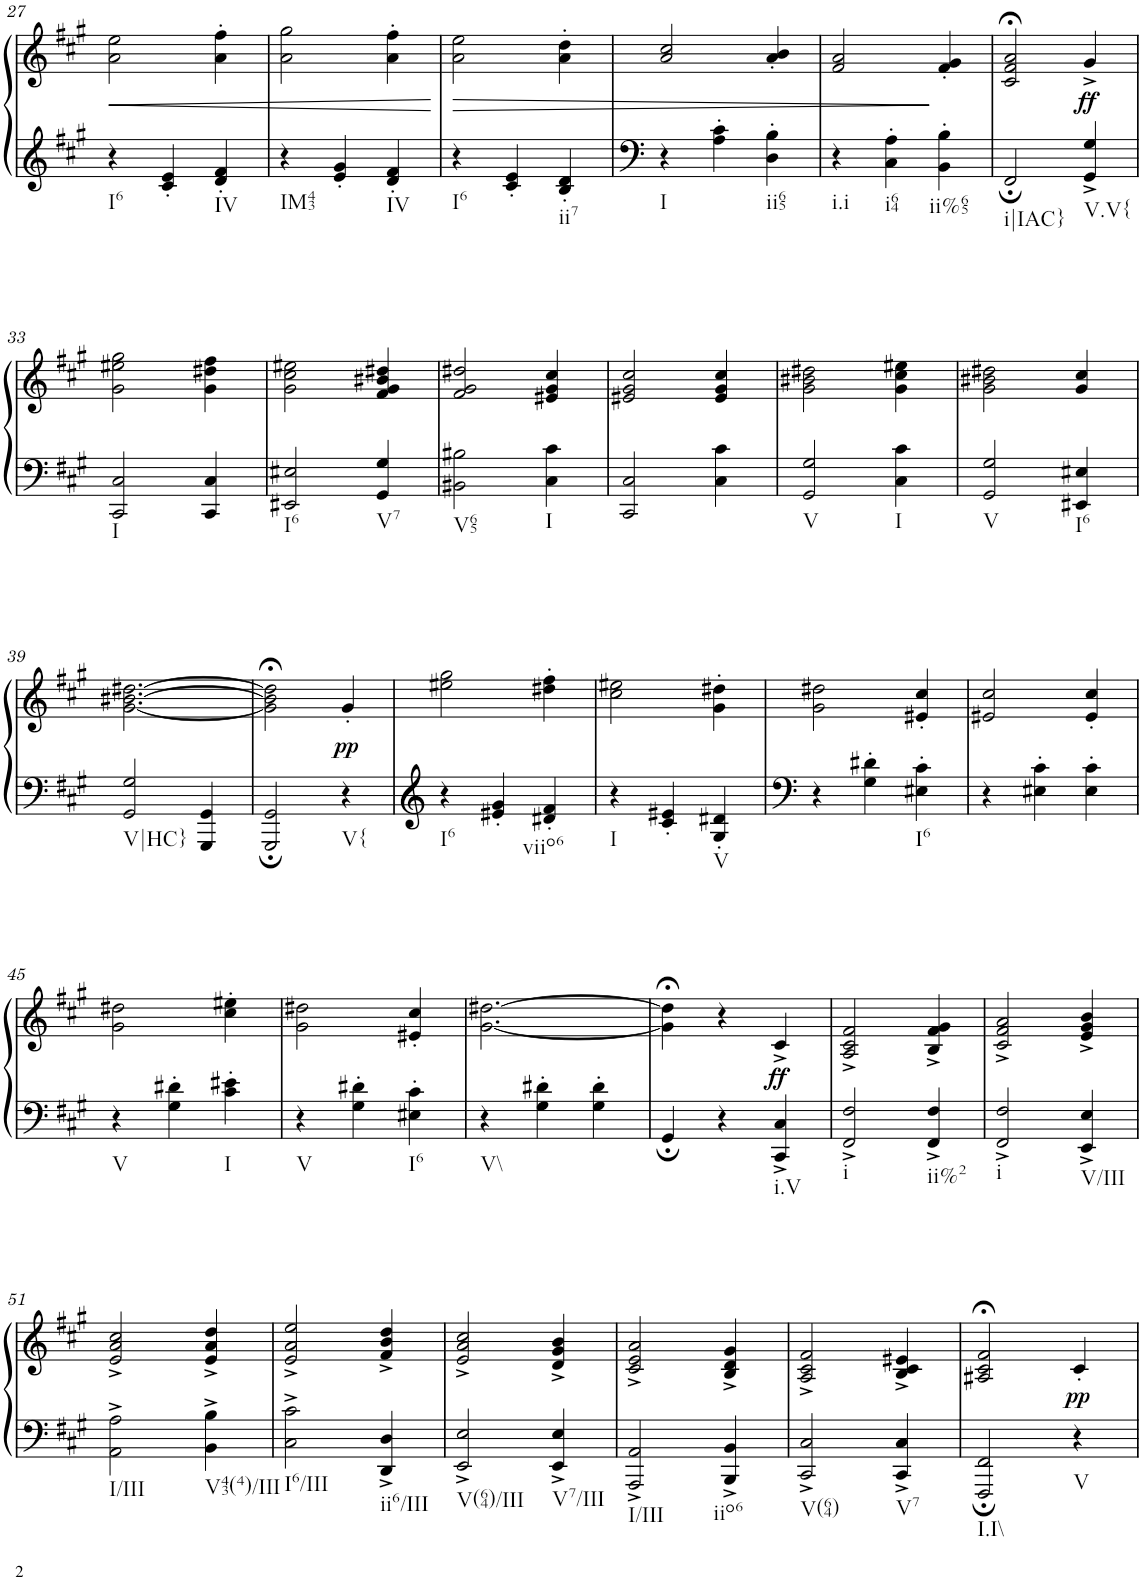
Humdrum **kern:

**kern	**kern	**dynam
*part1	*part1	*part1
*staff2	*staff1	*staff1/2
*I"Piano	*	*
*I'Pno.	*	*
!!LO:PB:g=z
*clefF4	*clefG2	*
*k[f#c#g#]	*k[f#c#g#]	*
*M3/4	*M3/4	*
=27	=27	=27
!LO:TX:b:t=I6	!	!
!	!	!LO:HP:b
4r	2a\ 2ee\	<
4c#/' 4e/'	.	.
!LO:TX:b:t=IV	!	!
4d/' 4f#/'	4a\' 4ff#\'	.
=28	=28	=28
!LO:TX:b:t=IM43	!	!
4r	2a\ 2gg#\	.
4e/' 4g#/'	.	.
!LO:TX:b:t=IV	!	!
4d/' 4f#/'	4a\' 4ff#\'	.
.	.	[
=29	=29	=29
!LO:TX:b:t=I6	!	!
!	!	!LO:HP:b
4r	2a\ 2ee\	>
4c#/' 4e/'	.	.
!LO:TX:b:t=ii7	!	!
4B/' 4d/'	4a\' 4dd\'	.
=30	=30	=30
!LO:TX:b:t=I	!	!
4r	2a/ 2cc#/	.
4A\' 4c#\'	.	.
!LO:TX:b:t=ii65	!	!
4D\' 4B\'	4a/' 4b/'	.
=31	=31	=31
!LO:TX:b:t=i.i	!	!
4r	2f#/ 2a/	.
!LO:TX:b:t=i64	!	!
4C#\' 4A\'	.	.
!LO:TX:b:t=ii%65	!	!
4BB\' 4B\'	4f#/' 4g#/'	]
=32	=32	=32
!LO:TX:b:t=i|IAC}	!	!
2FF#;/	2c#/;< 2f#/;< 2a/;<	.
!LO:TX:b:t=V.V{	!	!
!	!	!LO:DY:b
4GG#/^ 4G#/^	4g#^/	ff
!!LO:LB:g=z
=33	=33	=33
!LO:TX:b:t=I	!	!
2CC#/ 2C#/	2g#\ 2ee#X\ 2gg#\	.
4CC#/ 4C#/	4g#\ 4dd#X\ 4ff#\	.
=34	=34	=34
!LO:TX:b:t=I6	!	!
2EE#X/ 2E#X/	2g#\ 2cc#\ 2ee#X\	.
!LO:TX:b:t=V7	!	!
4GG#/ 4G#/	4f#/ 4g#/ 4b#X/ 4dd#X/	.
=35	=35	=35
!LO:TX:b:t=V65	!	!
2BB#X\ 2B#X\	2f#/ 2g#/ 2dd#X/	.
!LO:TX:b:t=I	!	!
4C#\ 4c#\	4e#X/ 4g#/ 4cc#/	.
=36	=36	=36
2CC#/ 2C#/	2e#X/ 2g#/ 2cc#/	.
4C#\ 4c#\	4e#/ 4g#/ 4cc#/	.
=37	=37	=37
!LO:TX:b:t=V	!	!
2GG#/ 2G#/	2g#\ 2b#X\ 2dd#X\	.
!LO:TX:b:t=I	!	!
4C#\ 4c#\	4g#\ 4cc#\ 4ee#X\	.
=38	=38	=38
!LO:TX:b:t=V	!	!
2GG#/ 2G#/	2g#\ 2b#X\ 2dd#X\	.
!LO:TX:b:t=I6	!	!
4EE#X/ 4E#X/	4g#/ 4cc#/	.
!!LO:LB:g=z
=39	=39	=39
!LO:TX:b:t=V|HC}	!	!
2GG#/ 2G#/	[2.g#\ [2.b#X\ [2.dd#X\	.
4GGG#/ 4GG#/	.	.
=40	=40	=40
2GGG#/; 2GG#/;	2g#\];< 2b#\];< 2dd#\];<	.
!LO:TX:b:t=V{	!	!
!	!	!LO:DY:b
4r	4g#'/	pp
=41	=41	=41
!LO:TX:b:t=I6	!	!
4r	2ee#X\ 2gg#\	.
4e#X/' 4g#/'	.	.
!LO:TX:b:t=viio6	!	!
4d#X/' 4f#/'	4dd#X\' 4ff#\'	.
=42	=42	=42
!LO:TX:b:t=I	!	!
4r	2cc#\ 2ee#X\	.
4c#/' 4e#X/'	.	.
!LO:TX:b:t=V	!	!
4G#/' 4d#X/'	4g#\' 4dd#X\'	.
=43	=43	=43
4r	2g#\ 2dd#X\	.
4G#\' 4d#X\'	.	.
!LO:TX:b:t=I6	!	!
4E#X\' 4c#\'	4e#X/' 4cc#/'	.
=44	=44	=44
4r	2e#X/ 2cc#/	.
4E#X\' 4c#\'	.	.
4E#\' 4c#\'	4e#/' 4cc#/'	.
!!LO:LB:g=z
=45	=45	=45
!LO:TX:b:t=V	!	!
4r	2g#\ 2dd#X\	.
4G#\' 4d#X\'	.	.
!LO:TX:b:t=I	!	!
4c#\' 4e#X\'	4cc#\' 4ee#X\'	.
=46	=46	=46
!LO:TX:b:t=V	!	!
4r	2g#\ 2dd#X\	.
4G#\' 4d#X\'	.	.
!LO:TX:b:t=I6	!	!
4E#X\' 4c#\'	4e#X/' 4cc#/'	.
=47	=47	=47
!LO:TX:b:t=V\\	!	!
4r	[2.g#\ [2.dd#X\	.
4G#\' 4d#X\'	.	.
4G#\' 4d#\'	.	.
=48	=48	=48
4GG#;/	4g#\];< 4dd#\];<	.
4r	4r	.
!LO:TX:b:t=i.V	!	!
!	!	!LO:DY:b
4CC#/^ 4C#/^	4c#^/	ff
=49	=49	=49
!LO:TX:b:t=i	!	!
2FF#/^ 2F#/^	2A/^ 2c#/^ 2f#/^	.
!LO:TX:b:t=ii%2	!	!
4FF#/^ 4F#/^	4B/^ 4f#/^ 4g#/^	.
=50	=50	=50
!LO:TX:b:t=i	!	!
2FF#/^ 2F#/^	2c#/^ 2f#/^ 2a/^	.
!LO:TX:b:t=V/III	!	!
4EE/^ 4E/^	4e/^ 4g#/^ 4b/^	.
!!LO:LB:g=z
=51	=51	=51
!LO:TX:b:t=I/III	!	!
2AA\^ 2A\^	2e/^ 2a/^ 2cc#/^	.
!LO:TX:b:t=V43(4)/III	!	!
4BB\^ 4B\^	4e/^ 4a/^ 4dd/^	.
=52	=52	=52
!LO:TX:b:t=I6/III	!	!
2C#\^ 2c#\^	2e/^ 2a/^ 2ee/^	.
!LO:TX:b:t=ii6/III	!	!
4DD/^ 4D/^	4f#/^ 4b/^ 4dd/^	.
=53	=53	=53
!LO:TX:b:t=V(64)/III	!	!
2EE/^ 2E/^	2e/^ 2a/^ 2cc#/^	.
!LO:TX:b:t=V7/III	!	!
4EE/^ 4E/^	4d/^ 4g#/^ 4b/^	.
=54	=54	=54
!LO:TX:b:t=I/III	!	!
2AAA/^ 2AA/^	2c#/^ 2e/^ 2a/^	.
!LO:TX:b:t=iio6	!	!
4BBB/^ 4BB/^	4B/^ 4d/^ 4g#/^	.
=55	=55	=55
!LO:TX:b:t=V(64)	!	!
2CC#/^ 2C#/^	2A/^ 2c#/^ 2f#/^	.
!LO:TX:b:t=V7	!	!
4CC#/^ 4C#/^	4B/^ 4c#/^ 4e#X/^	.
=56	=56	=56
!LO:TX:b:t=I.I\\	!	!
2FFF#/; 2FF#/;	2A#X/;< 2c#/;< 2f#/;<	.
!LO:TX:b:t=V	!	!
!	!	!LO:DY:b
4r	4c#'/	pp
=	=	=
*-	*-	*-
